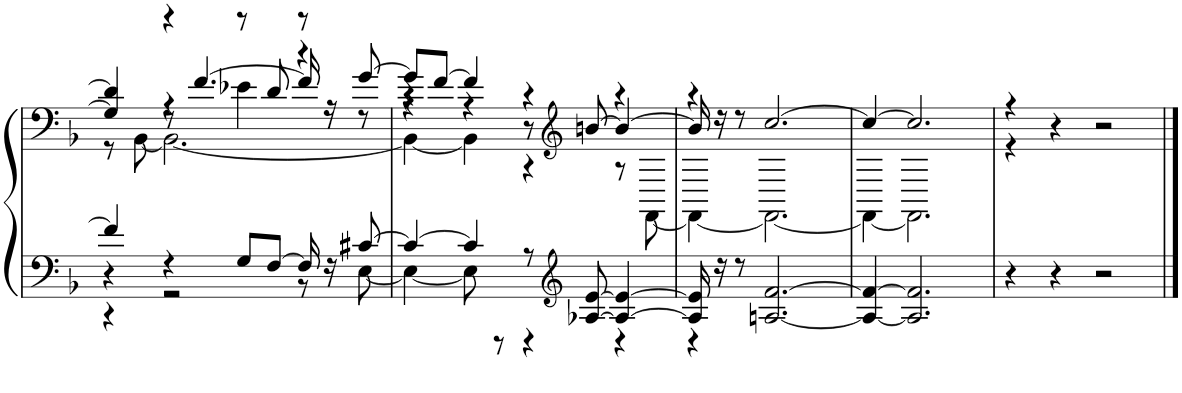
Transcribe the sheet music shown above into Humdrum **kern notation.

**kern	**kern
*part1	*part1
*staff2	*staff1
*I"Piano	*
*I'Pno.	*
!!LO:PB:g=z
*clefF4	*clefF4
*k[b-]	*k[b-]
*M4/4	*M4/4
=47	=47
*^	*^
*	*^	*	*^
*	*	*	*	*	*^
4f/]	4r	4r	4G/]	4ryy	4d/]	8r
.	.	.	.	.	.	[8BB-\
4r	2r	2.ryy	4r	4r	8r	2.BB-\_
.	.	.	.	.	[4.f/	.
8G/L	.	.	8r	4e-X\	.	.
[8F/J	.	.	8d/	.	.	.
16F/]	8r	.	8r	4r	16f/]	.
16r	.	.	.	.	16r	.
[8c#X/	[8E\	.	[8g/	.	8r	.
*	*v	*v	*	*	*	*
=48	=48	=48	=48	=48	=48
4c#/_	4E\_	8g/L]	4r	4r	4BB-\_
.	.	[8f/J	.	.	.
4c#/]	8E\]	4f/]	2.ryy	4r	4BB-\]
.	8r	.	.	.	.
8r	4r	4r	.	8r	4r
*clefG2	*	*clefG2	*	*	*
[8A-X/ [8e/	.	.	.	[8bn/	.
4A-/_ 4e/_	4r	4r	.	4b/_	8r
.	.	.	.	.	[8FF\
*	*	*	*	*v	*v
=49	=49	=49	=49	=49
16A-/] 16e/]	4r	4r	16b/]	4FF\_
16r	.	.	16r	.
8r	.	.	8r	.
[2.An/ [2.f/	2.ryy	[2.cc/	2.ryy	2.FF\_
*v	*v	*	*	*
*	*	*v	*v
=50	=50	=50
4A/_ 4f/_	4cc/_	4FF\_
2.A/] 2.f/]	2.cc/]	2.FF\]
=51	=51	=51
4r	4r	4r
4r	4r	2.ryy
2r	2r	.
*	*v	*v
==	==
*-	*-
